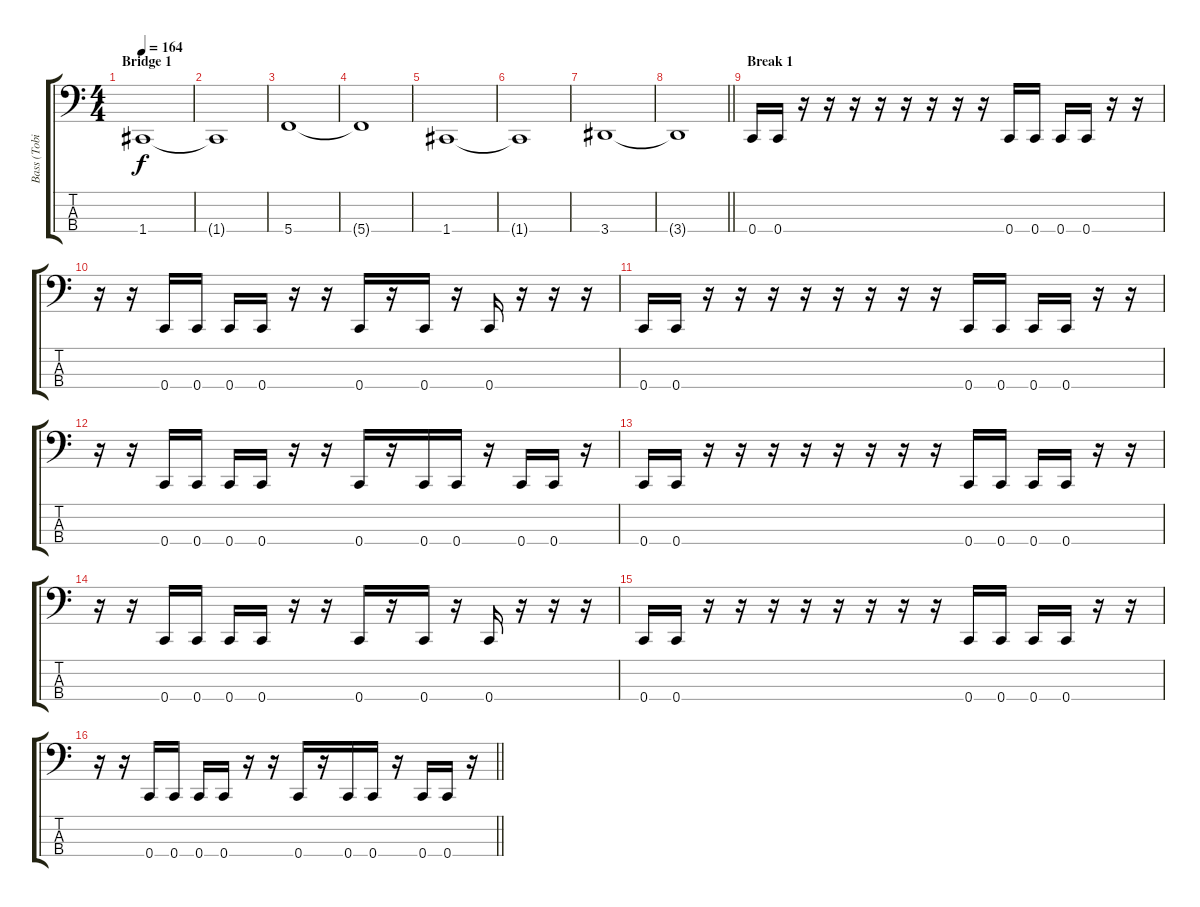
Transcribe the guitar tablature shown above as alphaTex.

\track ("Bass (Tobi)" "Bass (Tobi") {instrument electricbassfinger}
\staff {score tabs}
\tuning (F2 C2 G1 C1) {hide}
\ts (4 4)
\section ("" "Bridge 1")
\tempo 164
\clef f4
\ks c
1.4.1{dy f} |
1.4{t}.1 |
5.4.1 |
5.4{t}.1 |
1.4.1 |
1.4{t}.1 |
3.4.1 |
\barLineRight lightlight
3.4{t}.1 |
\section ("" "Break 1")
0.4.16 0.4.16 r.16 r.16 r.16 r.16 r.16 r.16 r.16 r.16 0.4.16 0.4.16 0.4.16 0.4.16 r.16 r.16 |
r.16 r.16 0.4.16 0.4.16 0.4.16 0.4.16 r.16 r.16 0.4.16 r.16 0.4.16 r.16 0.4.16 r.16 r.16 r.16 |
0.4.16 0.4.16 r.16 r.16 r.16 r.16 r.16 r.16 r.16 r.16 0.4.16 0.4.16 0.4.16 0.4.16 r.16 r.16 |
r.16 r.16 0.4.16 0.4.16 0.4.16 0.4.16 r.16 r.16 0.4.16 r.16 0.4.16 0.4.16 r.16 0.4.16 0.4.16 r.16 |
0.4.16 0.4.16 r.16 r.16 r.16 r.16 r.16 r.16 r.16 r.16 0.4.16 0.4.16 0.4.16 0.4.16 r.16 r.16 |
r.16 r.16 0.4.16 0.4.16 0.4.16 0.4.16 r.16 r.16 0.4.16 r.16 0.4.16 r.16 0.4.16 r.16 r.16 r.16 |
0.4.16 0.4.16 r.16 r.16 r.16 r.16 r.16 r.16 r.16 r.16 0.4.16 0.4.16 0.4.16 0.4.16 r.16 r.16 |
\barLineRight lightlight
r.16 r.16 0.4.16 0.4.16 0.4.16 0.4.16 r.16 r.16 0.4.16 r.16 0.4.16 0.4.16 r.16 0.4.16 0.4.16 r.16
